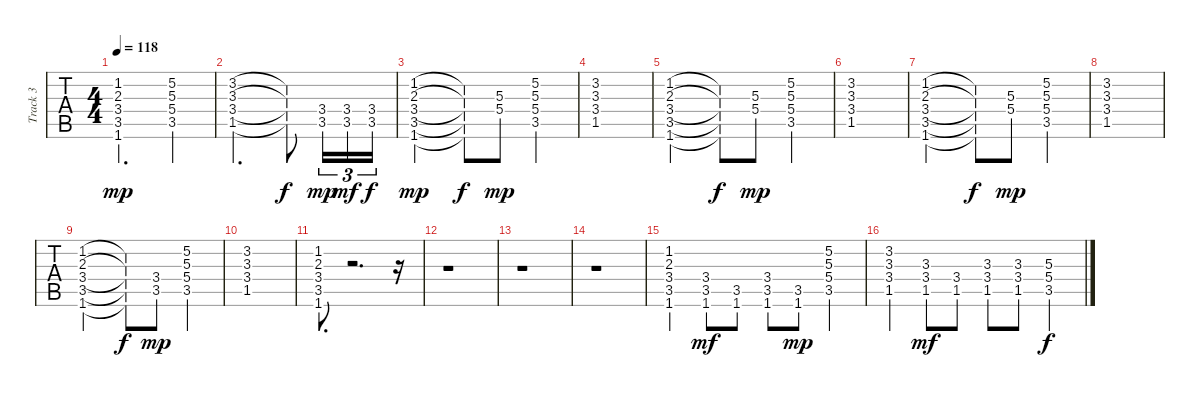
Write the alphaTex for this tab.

\track ("Track 3" "Track 3") {instrument distortionguitar}
\staff {tabs}
\tuning (E4 B3 G3 D3 A2 E2) {hide}
\ts (4 4)
\tempo 118
\clef g2
\ks c
(1.2 2.3 3.4 3.5 1.6).2{d dy mp} (5.2 5.3 5.4 3.5).4 |
(3.2 3.3 3.4 1.5).2{d} (3.2{t} 3.3{t} 3.4{t} 1.5{t}).8{dy f} (3.4 3.5).16{tu (3 2) dy mp} (3.4 3.5).16{tu (3 2) dy mf} (3.4 3.5).16{tu (3 2) dy f} |
(1.2 2.3 3.4 3.5 1.6).2{dy mp} (1.2{t} 2.3{t} 3.4{t} 3.5{t} 1.6{t}).8{dy f} (5.3 5.4).8{dy mp} (5.2 5.3 5.4 3.5).4 |
(3.2 3.3 3.4 1.5).1 |
(1.2 2.3 3.4 3.5 1.6).2 (1.2{t} 2.3{t} 3.4{t} 3.5{t} 1.6{t}).8{dy f} (5.3 5.4).8{dy mp} (5.2 5.3 5.4 3.5).4 |
(3.2 3.3 3.4 1.5).1 |
(1.2 2.3 3.4 3.5 1.6).2 (1.2{t} 2.3{t} 3.4{t} 3.5{t} 1.6{t}).8{dy f} (5.3 5.4).8{dy mp} (5.2 5.3 5.4 3.5).4 |
(3.2 3.3 3.4 1.5).1 |
(1.2 2.3 3.4 3.5 1.6).2 (1.2{t} 2.3{t} 3.4{t} 3.5{t} 1.6{t}).8{dy f} (3.4 3.5).8{dy mp} (5.2 5.3 5.4 3.5).4 |
(3.2 3.3 3.4 1.5).1 |
(1.2 2.3 3.4 3.5 1.6).8{d} r.2{d} r.16 |
r.1 |
r.1 |
r.1 |
(1.2 2.3 3.4 3.5 1.6).4{volume 15} (3.4 3.5 1.6).8{dy mf} (3.5 1.6).8 (3.4 3.5 1.6).8 (3.5 1.6).8{dy mp} (5.2 5.3 5.4 3.5).4 |
(3.2 3.3 3.4 1.5).4 (3.3 3.4 1.5).8{dy mf} (3.4 1.5).8 (3.3 3.4 1.5).8 (3.3 3.4 1.5).8 (5.3 5.4 3.5).4{dy f}
